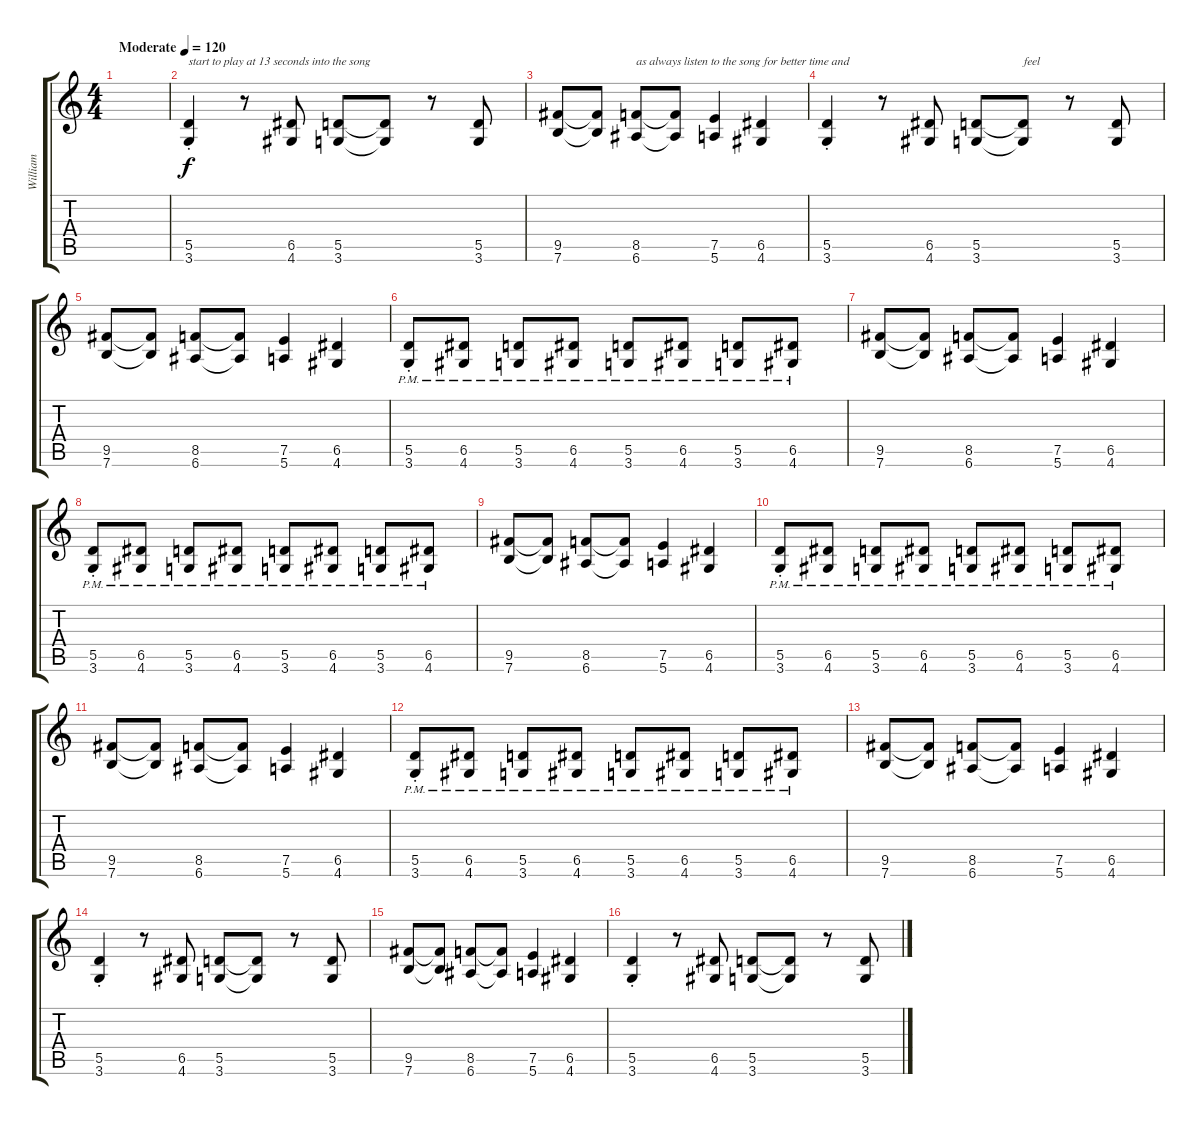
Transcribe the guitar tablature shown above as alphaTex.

\track ("William" "William") {instrument distortionguitar}
\staff {score tabs}
\tuning (E4 B3 G3 D3 A2 E2) {hide}
\ts (4 4)
\tempo (120 "Moderate")
\clef g2
\ks c
|
(5.5{st} 3.6{st}).4{txt "start to play at 13 seconds into the song"} r.8 (6.5 4.6).8 (5.5 3.6).8 (5.5{t} 3.6{t}).8 r.8 (5.5 3.6).8 |
(9.5 7.6).8 (9.5{t} 7.6{t}).8 (8.5 6.6).8{txt "as always listen to the song for better time and"} (8.5{t} 6.6{t}).8 (7.5 5.6).4 (6.5 4.6).4 |
(5.5{st} 3.6{st}).4 r.8 (6.5 4.6).8 (5.5 3.6).8 (5.5{t} 3.6{t}).8{txt "feel"} r.8 (5.5 3.6).8 |
(9.5 7.6).8 (9.5{t} 7.6{t}).8 (8.5 6.6).8 (8.5{t} 6.6{t}).8 (7.5 5.6).4 (6.5 4.6).4 |
(5.5{pm st} 3.6{pm st}).8 (6.5{pm} 4.6{pm}).8 (5.5{pm} 3.6{pm}).8 (6.5{pm} 4.6{pm}).8 (5.5{pm} 3.6{pm}).8 (6.5{pm} 4.6{pm}).8 (5.5{pm} 3.6{pm}).8 (6.5{pm} 4.6{pm}).8 |
(9.5 7.6).8 (9.5{t} 7.6{t}).8 (8.5 6.6).8 (8.5{t} 6.6{t}).8 (7.5 5.6).4 (6.5 4.6).4 |
(5.5{pm st} 3.6{pm st}).8 (6.5{pm} 4.6{pm}).8 (5.5{pm} 3.6{pm}).8 (6.5{pm} 4.6{pm}).8 (5.5{pm} 3.6{pm}).8 (6.5{pm} 4.6{pm}).8 (5.5{pm} 3.6{pm}).8 (6.5{pm} 4.6{pm}).8 |
(9.5 7.6).8 (9.5{t} 7.6{t}).8 (8.5 6.6).8 (8.5{t} 6.6{t}).8 (7.5 5.6).4 (6.5 4.6).4 |
(5.5{pm st} 3.6{pm st}).8 (6.5{pm} 4.6{pm}).8 (5.5{pm} 3.6{pm}).8 (6.5{pm} 4.6{pm}).8 (5.5{pm} 3.6{pm}).8 (6.5{pm} 4.6{pm}).8 (5.5{pm} 3.6{pm}).8 (6.5{pm} 4.6{pm}).8 |
(9.5 7.6).8 (9.5{t} 7.6{t}).8 (8.5 6.6).8 (8.5{t} 6.6{t}).8 (7.5 5.6).4 (6.5 4.6).4 |
(5.5{pm st} 3.6{pm st}).8 (6.5{pm} 4.6{pm}).8 (5.5{pm} 3.6{pm}).8 (6.5{pm} 4.6{pm}).8 (5.5{pm} 3.6{pm}).8 (6.5{pm} 4.6{pm}).8 (5.5{pm} 3.6{pm}).8 (6.5{pm} 4.6{pm}).8 |
(9.5 7.6).8 (9.5{t} 7.6{t}).8 (8.5 6.6).8 (8.5{t} 6.6{t}).8 (7.5 5.6).4 (6.5 4.6).4 |
(5.5{st} 3.6{st}).4 r.8 (6.5 4.6).8 (5.5 3.6).8 (5.5{t} 3.6{t}).8 r.8 (5.5 3.6).8 |
(9.5 7.6).8 (9.5{t} 7.6{t}).8 (8.5 6.6).8 (8.5{t} 6.6{t}).8 (7.5 5.6).4 (6.5 4.6).4 |
(5.5{st} 3.6{st}).4 r.8 (6.5 4.6).8 (5.5 3.6).8 (5.5{t} 3.6{t}).8 r.8 (5.5 3.6).8
